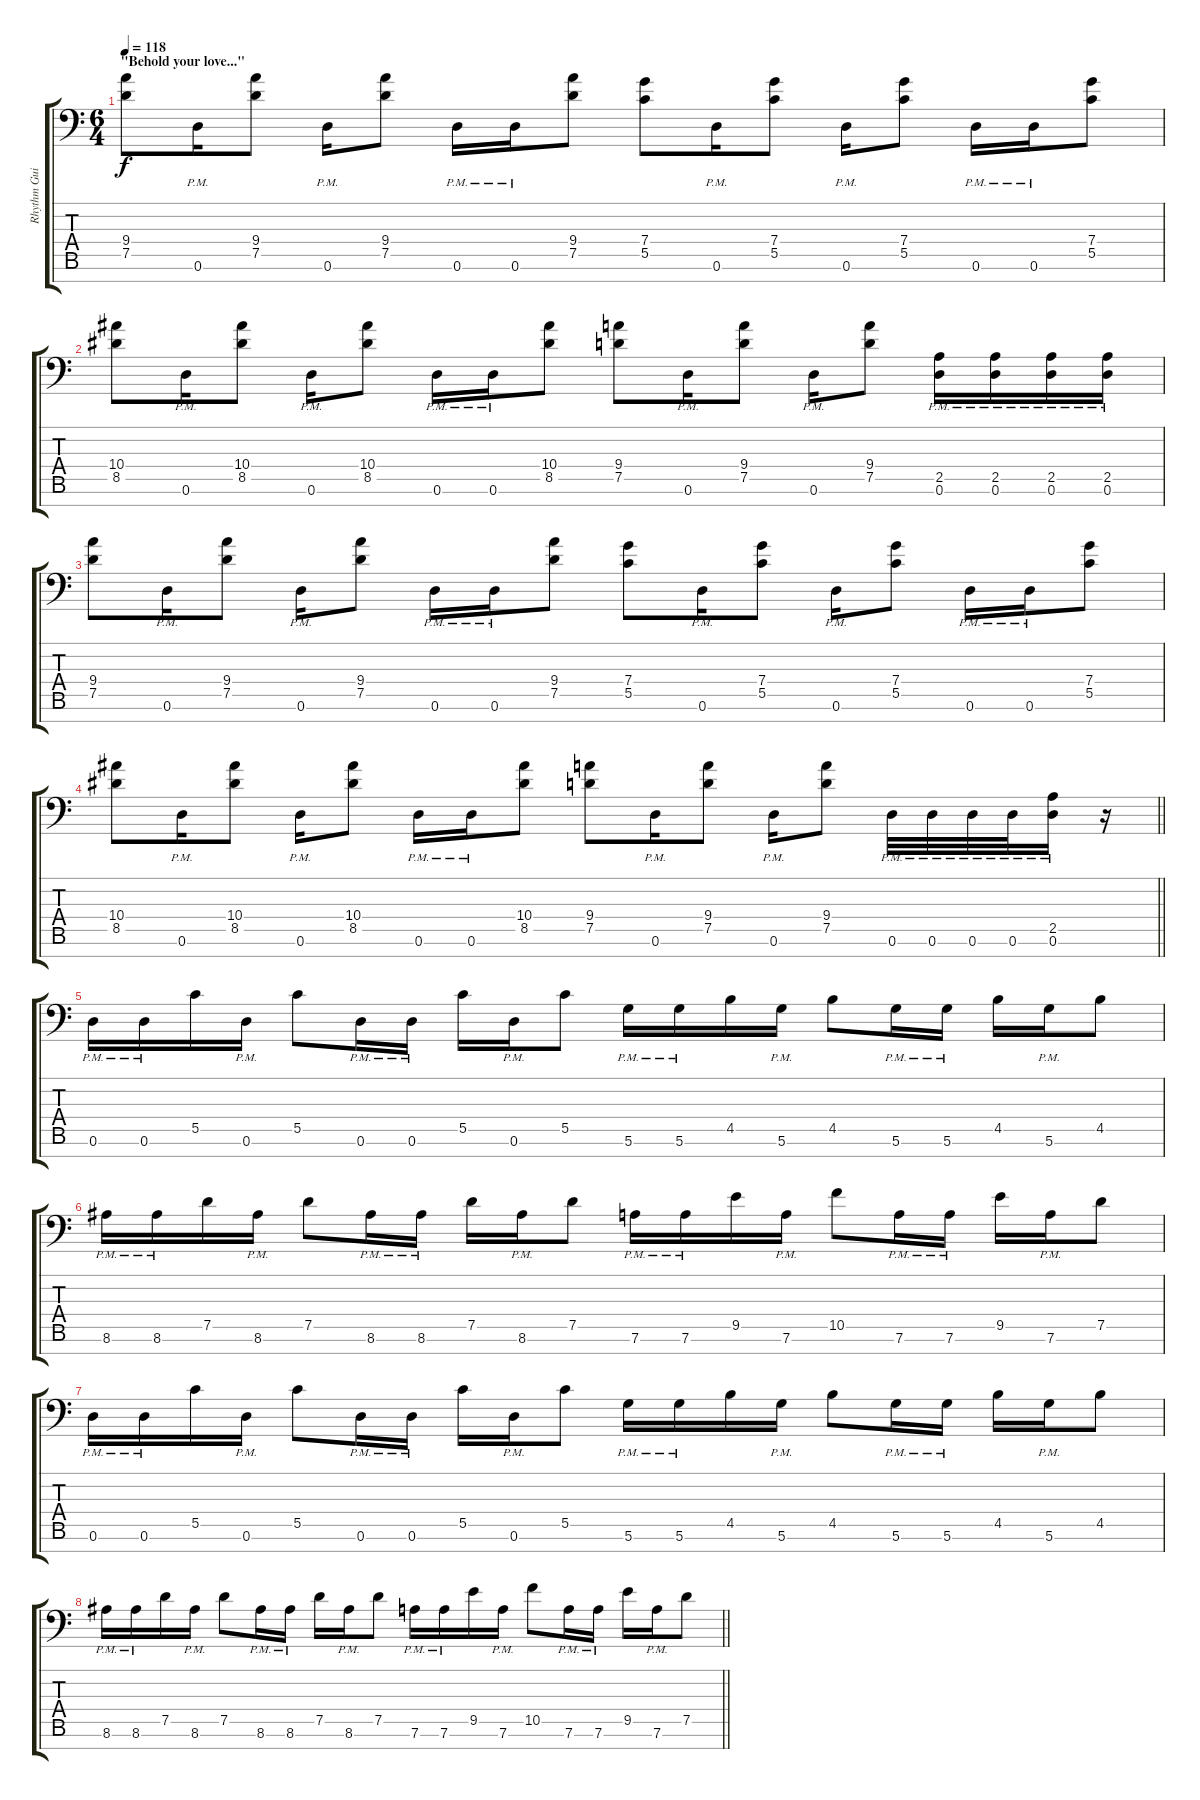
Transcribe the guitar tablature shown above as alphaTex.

\track ("Rhythm Guitar" "Rhythm Gui") {instrument distortionguitar}
\staff {score tabs}
\tuning (D4 A3 F3 C3 G2 D2 A1) {hide}
\ts (6 4)
\section ("" "\"Behold your love...\"")
\tempo 118
\clef f4
\ks c
(9.4 7.5).8{dy f} 0.6{pm}.16 (9.4 7.5).8 0.6{pm}.16 (9.4 7.5).8 0.6{pm}.16 0.6{pm}.16 (9.4 7.5).8 (7.4 5.5).8 0.6{pm}.16 (7.4 5.5).8 0.6{pm}.16 (7.4 5.5).8 0.6{pm}.16 0.6{pm}.16 (7.4 5.5).8 |
(10.4 8.5).8 0.6{pm}.16 (10.4 8.5).8 0.6{pm}.16 (10.4 8.5).8 0.6{pm}.16 0.6{pm}.16 (10.4 8.5).8 (9.4 7.5).8 0.6{pm}.16 (9.4 7.5).8 0.6{pm}.16 (9.4 7.5).8 (2.5{pm} 0.6{pm}).16 (2.5{pm} 0.6{pm}).16 (2.5{pm} 0.6{pm}).16 (2.5{pm} 0.6{pm}).16 |
(9.4 7.5).8 0.6{pm}.16 (9.4 7.5).8 0.6{pm}.16 (9.4 7.5).8 0.6{pm}.16 0.6{pm}.16 (9.4 7.5).8 (7.4 5.5).8 0.6{pm}.16 (7.4 5.5).8 0.6{pm}.16 (7.4 5.5).8 0.6{pm}.16 0.6{pm}.16 (7.4 5.5).8 |
\barLineRight lightlight
(10.4 8.5).8 0.6{pm}.16 (10.4 8.5).8 0.6{pm}.16 (10.4 8.5).8 0.6{pm}.16 0.6{pm}.16 (10.4 8.5).8 (9.4 7.5).8 0.6{pm}.16 (9.4 7.5).8 0.6{pm}.16 (9.4 7.5).8 0.6{pm}.32 0.6{pm}.32 0.6{pm}.32 0.6{pm}.32 (2.5{pm} 0.6{pm}).16 r.16 |
\section ("" "")
0.6{pm}.16 0.6{pm}.16 5.5.16 0.6{pm}.16 5.5.8 0.6{pm}.16 0.6{pm}.16 5.5.16 0.6{pm}.16 5.5.8 5.6{pm}.16 5.6{pm}.16 4.5.16 5.6{pm}.16 4.5.8 5.6{pm}.16 5.6{pm}.16 4.5.16 5.6{pm}.16 4.5.8 |
8.6{pm}.16 8.6{pm}.16 7.5.16 8.6{pm}.16 7.5.8 8.6{pm}.16 8.6{pm}.16 7.5.16 8.6{pm}.16 7.5.8 7.6{pm}.16 7.6{pm}.16 9.5.16 7.6{pm}.16 10.5.8 7.6{pm}.16 7.6{pm}.16 9.5.16 7.6{pm}.16 7.5.8 |
0.6{pm}.16 0.6{pm}.16 5.5.16 0.6{pm}.16 5.5.8 0.6{pm}.16 0.6{pm}.16 5.5.16 0.6{pm}.16 5.5.8 5.6{pm}.16 5.6{pm}.16 4.5.16 5.6{pm}.16 4.5.8 5.6{pm}.16 5.6{pm}.16 4.5.16 5.6{pm}.16 4.5.8 |
\barLineRight lightlight
8.6{pm}.16 8.6{pm}.16 7.5.16 8.6{pm}.16 7.5.8 8.6{pm}.16 8.6{pm}.16 7.5.16 8.6{pm}.16 7.5.8 7.6{pm}.16 7.6{pm}.16 9.5.16 7.6{pm}.16 10.5.8 7.6{pm}.16 7.6{pm}.16 9.5.16 7.6{pm}.16 7.5.8
